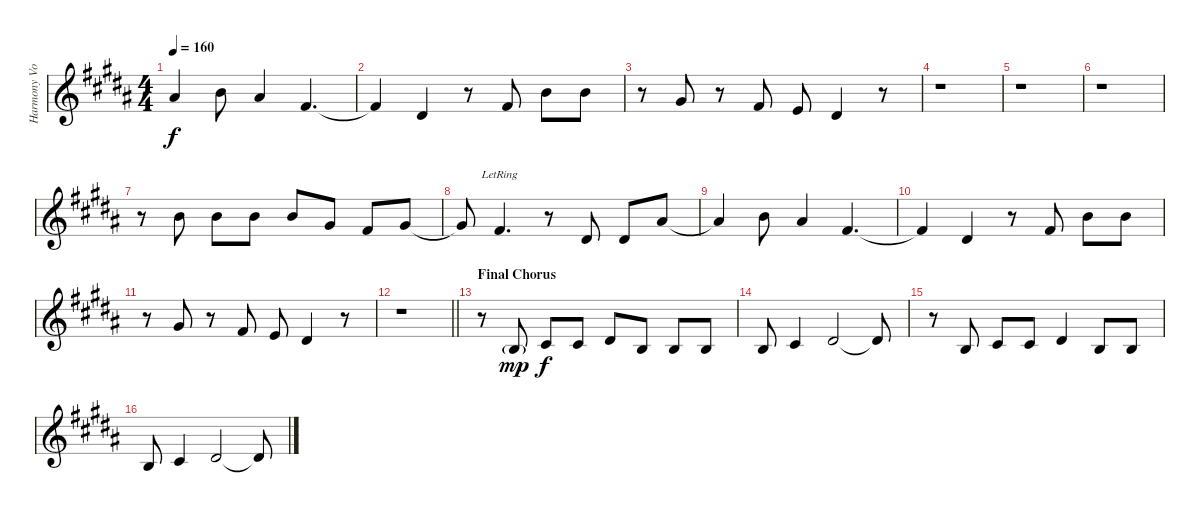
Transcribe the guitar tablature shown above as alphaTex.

\track ("Harmony Vocals" "Harmony Vo") {instrument tenorsax}
\staff {score}
\tuning (E4 B3 G3 D3 A2 E2) {hide}
\ts (4 4)
\tempo 160
\clef g2
\ks b
6.1{t}.4{dy f} 7.1.8 6.1.4 2.1.4{d} |
2.1{t}.4 4.2.4 r.8 2.1.8 7.1.8 7.1.8 |
r.8 4.1.8 r.8 2.1.8 0.1.8 4.2.4 r.8 |
r.1 |
r.1 |
r.1 |
r.8 7.1.8 7.1.8 7.1.8 7.1.8 4.1.8 2.1.8 4.1.8 |
4.1{t}.8 2.1{lr}.4{d} r.8 4.2.8 4.2.8 6.1.8 |
6.1{t}.4 7.1.8 6.1.4 2.1.4{d} |
2.1{t}.4 4.2.4 r.8 2.1.8 7.1.8 7.1.8 |
r.8 4.1.8 r.8 2.1.8 0.1.8 4.2.4 r.8 |
\barLineRight lightlight
r.1 |
\section ("" "Final Chorus")
r.8 4.3{g}.8{dy mp} 2.2.8{dy f} 2.2.8 4.2.8 0.2.8 0.2.8 0.2.8 |
0.2.8 2.2.4 4.2.2 4.2{t}.8 |
r.8 4.3.8 2.2.8 2.2.8 4.2.4 0.2.8 0.2.8 |
0.2.8 2.2.4 4.2.2 4.2{t}.8
